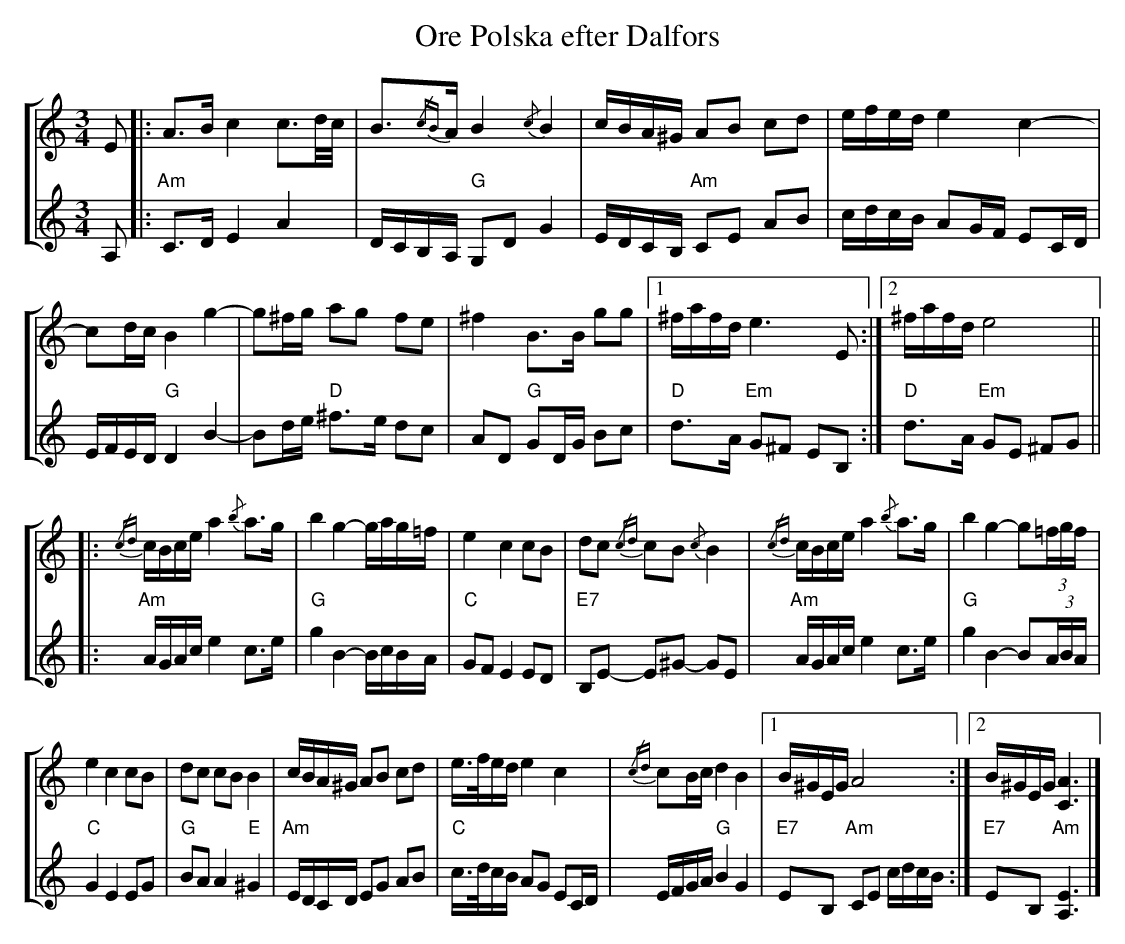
X:1
T:Polska efter Dalfors, Ore
%%score [ 1 | 2 ]
L:1/4
M:3/4
K:C
V:1
E/ |:A/>B/ c c3/4d/8c/8 | B3/4{/cB}A/4 B{/c} B | c/4B/4A/4^G/4 A/B/ c/d/ |  e/4f/4e/4d/4 e c- |
c/d/4c/4 B g- | g/^f/4g/4 a/g/ f/e/ | ^f B/>B/ g/g/ |1  ^f/4a/4f/4d/4 e3/2 E/ :|2 ^f/4a/4f/4d/4 e2 ||
|: {/cd} c/4B/4c/4e/4 a{/b} a/>g/ | b g- g/4a/4g/4=f/4 |  e c c/B/ | d/c/{/cd} c/B/{/c} B  |{/cd} c/4B/4c/4e/4 a{/b} a/>g/ | b g- g/(3=f/4g/4f/4 |
e c c/B/ | d/c/ c/B/ B | c/4B/4A/4^G/4 A/B/ c/d/ | e/4>f/4e/4d/4 e c | {/cd} c/B/4c/4 d B |1 B/4^G/4E/4G/4 A2 :|2 B/4^G/4E/4G/4 [CA]3/2 |]
V:2
A,/ |: "Am" C/>D/ E A | D/4C/4B,/4A,/4 "G" G,/D/ G | E/4D/4C/4B,/4 "Am" C/E/ A/B/ |  c/4d/4c/4B/4 A/G/4F/4 E/C/4D/4 |
E/4F/4E/4D/4 "G" D B- | B/d/4e/4 "D" ^f/>e/ d/c/ | A/D/ "G" G/D/4G/4 B/c/ |1  "D" d/>A/ "Em" G/^F/ E/B,/ :|2 "D" d/>A/ "Em" G/E/ ^F/G/ ||
|:"Am" A/4G/4A/4c/4 e c/>e/ | "G" g B- B/4c/4B/4A/4 |  "C" G/F/ E E/D/ | "E7" B,/E/- E/^G/- G/E/ | "Am" A/4G/4A/4c/4 e c/>e/ | "G" g B- B/(3A/4B/4A/4 |
"C" G E E/G/ | "G" B/A/ A "E" ^G | "Am" E/4D/4C/4D/4 E/G/ A/B/ | "C" c/4>d/4c/4B/4 A/G/ E/C/4D/4 |  E/4F/4G/4A/4 "G" B G |1 "E7" E/B,/ "Am" C/E/ c/4d/4c/4B/4 :|2 "E7" E/B,/ "Am" [A,E]3/2 |]
